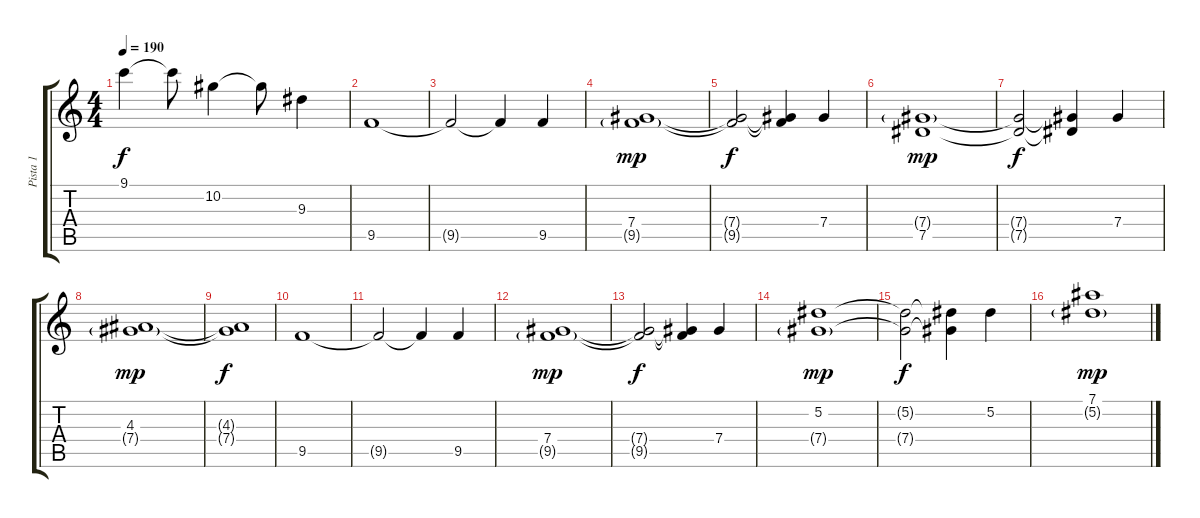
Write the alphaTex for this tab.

\track ("Pista 1" "Pista 1") {instrument overdrivenguitar}
\staff {score tabs}
\tuning (Eb4 Bb3 Gb3 Db3 Ab2 Eb2) {hide}
\ts (4 4)
\tempo 190
\clef g2
\ks c
9.1.4{dy f} 9.1{t}.8 10.2.4 10.2{t}.8 9.3.4 |
9.5.1 |
9.5{t}.2 9.5{t}.4 9.5.4 |
(7.4 9.5{g}).1{dy mp} |
(7.4{t} 9.5{t}).2{dy f} (7.4{t} 9.5{t}).4 7.4.4 |
(7.4{g} 7.5).1{dy mp} |
(7.4{t} 7.5{t}).2{dy f} (7.4{t} 7.5{t}).4 7.4.4 |
(4.3 7.4{g}).1{dy mp} |
(4.3{t} 7.4{t}).1{dy f} |
9.5.1 |
9.5{t}.2 9.5{t}.4 9.5.4 |
(7.4 9.5{g}).1{dy mp} |
(7.4{t} 9.5{t}).2{dy f} (7.4{t} 9.5{t}).4 7.4.4 |
(5.2 7.4{g}).1{dy mp} |
(5.2{t} 7.4{t}).2{dy f} (5.2{t} 7.4{t}).4 5.2.4 |
(7.1 5.2{g}).1{dy mp}
